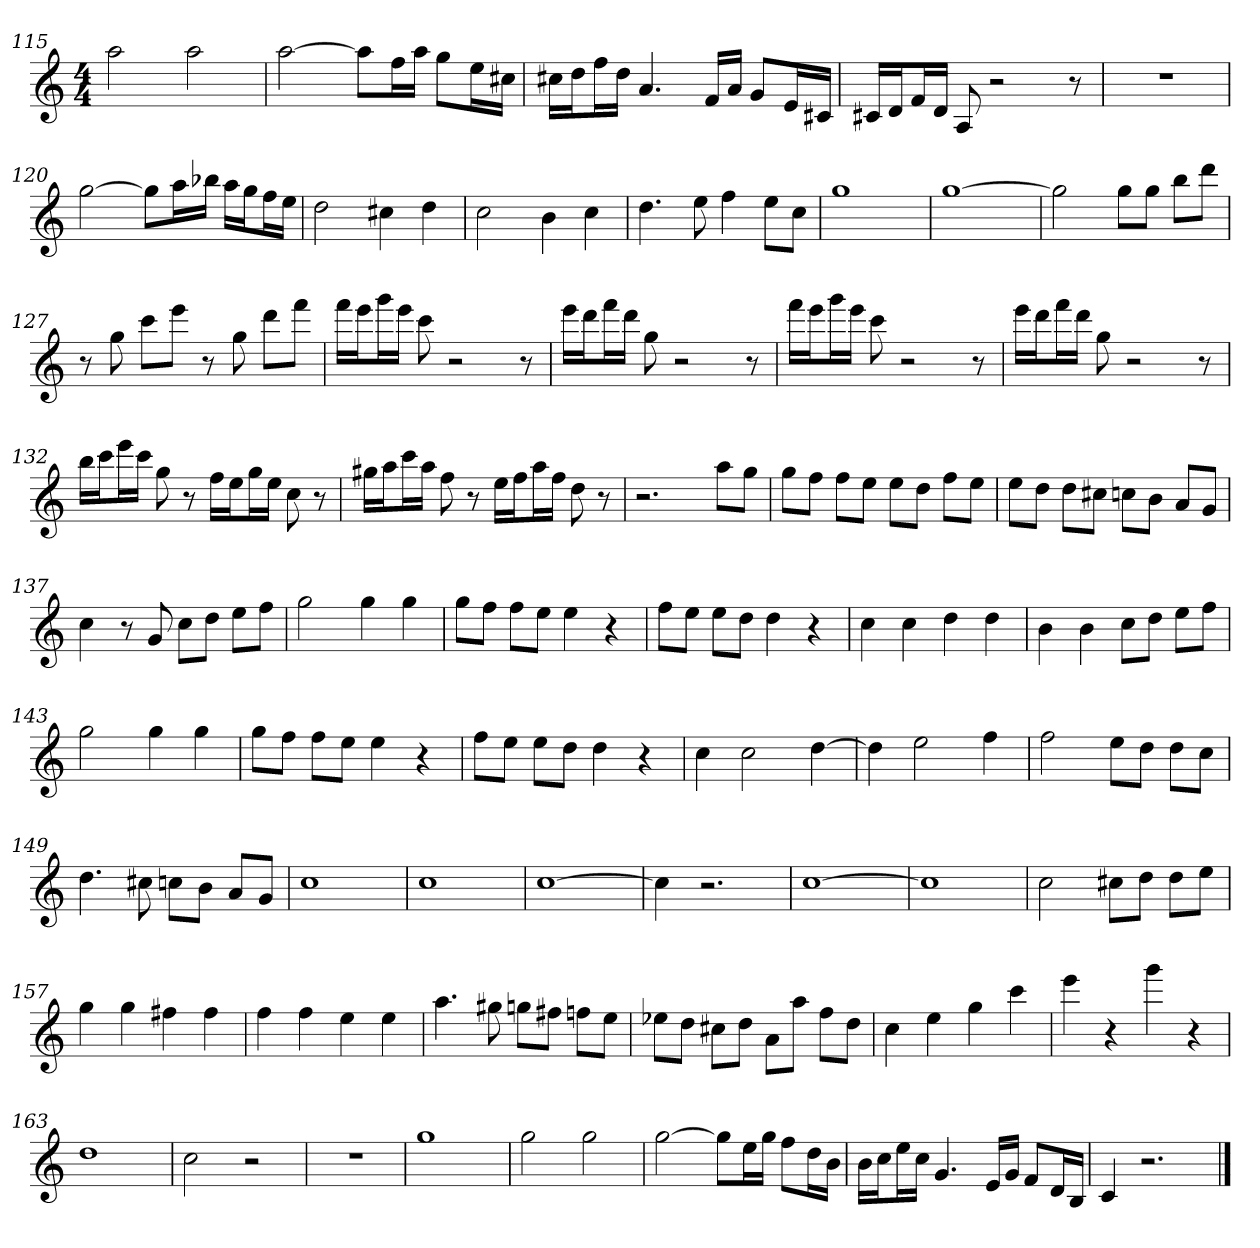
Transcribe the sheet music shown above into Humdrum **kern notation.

**kern
*part1
*staff1
*k[]
*C:
*M4/4
=115
2aa
2aa
=116
[2aa
8aaL]
16ffL
16aaJJ
8ggL
16eeL
16cc#XJJ
=117
16cc#XLL
16ddJ
16ffL
16ddJJ
4.a
16fLL
16aJJ
8gL
16eL
16c#XJJ
=118
16c#XLL
16dJ
16fL
16dJJ
8A
2r
8r
=119
1r
=120
[2gg
8ggL]
16aaL
16bb-XJJ
16aaLL
16ggJ
16ffL
16eeJJ
=121
2dd
4cc#X
4dd
=122
2cc
4b
4cc
=123
4.dd
8ee
4ff
8eeL
8ccJ
=124
1gg
=125
[1gg
=126
2gg]
8ggL
8ggJ
8bbL
8dddJ
=127
8r
8gg
8cccL
8eeeJ
8r
8gg
8dddL
8fffJ
=128
16fffLL
16eeeJ
16gggL
16eeeJJ
8ccc
2r
8r
=129
16eeeLL
16dddJ
16fffL
16dddJJ
8gg
2r
8r
=130
16fffLL
16eeeJ
16gggL
16eeeJJ
8ccc
2r
8r
=131
16eeeLL
16dddJ
16fffL
16dddJJ
8gg
2r
8r
=132
16bbLL
16cccJ
16eeeL
16cccJJ
8gg
8r
16ffLL
16eeJ
16ggL
16eeJJ
8cc
8r
=133
16gg#XLL
16aaJ
16cccL
16aaJJ
8ff
8r
16eeLL
16ffJ
16aaL
16ffJJ
8dd
8r
=134
2.r
8aaL
8ggJ
=135
8ggL
8ffJ
8ffL
8eeJ
8eeL
8ddJ
8ffL
8eeJ
=136
8eeL
8ddJ
8ddL
8cc#XJ
8ccnL
8bJ
8aL
8gJ
=137
4cc
8r
8g
8ccL
8ddJ
8eeL
8ffJ
=138
2gg
4gg
4gg
=139
8ggL
8ffJ
8ffL
8eeJ
4ee
4r
=140
8ffL
8eeJ
8eeL
8ddJ
4dd
4r
=141
4cc
4cc
4dd
4dd
=142
4b
4b
8ccL
8ddJ
8eeL
8ffJ
=143
2gg
4gg
4gg
=144
8ggL
8ffJ
8ffL
8eeJ
4ee
4r
=145
8ffL
8eeJ
8eeL
8ddJ
4dd
4r
=146
4cc
2cc
[4dd
=147
4dd]
2ee
4ff
=148
2ff
8eeL
8ddJ
8ddL
8ccJ
=149
4.dd
8cc#X
8ccnL
8bJ
8aL
8gJ
=150
1cc
=151
1cc
=152
[1cc
=153
4cc]
2.r
=154
[1cc
=155
1cc]
=156
2cc
8cc#XL
8ddJ
8ddL
8eeJ
=157
4gg
4gg
4ff#X
4ff#
=158
4ff
4ff
4ee
4ee
=159
4.aa
8gg#X
8ggnL
8ff#XJ
8ffnL
8eeJ
=160
8ee-XL
8ddJ
8cc#XL
8ddJ
8aL
8aaJ
8ffL
8ddJ
=161
4cc
4ee
4gg
4ccc
=162
4eee
4r
4ggg
4r
=163
1dd
=164
2cc
2r
=165
1r
=166
1gg
=167
2gg
2gg
=168
[2gg
8ggL]
16eeL
16ggJJ
8ffL
16ddL
16bJJ
=169
16bLL
16ccJ
16eeL
16ccJJ
4.g
16eLL
16gJJ
8fL
16dL
16BJJ
=170
4c
2.r
==
*-
